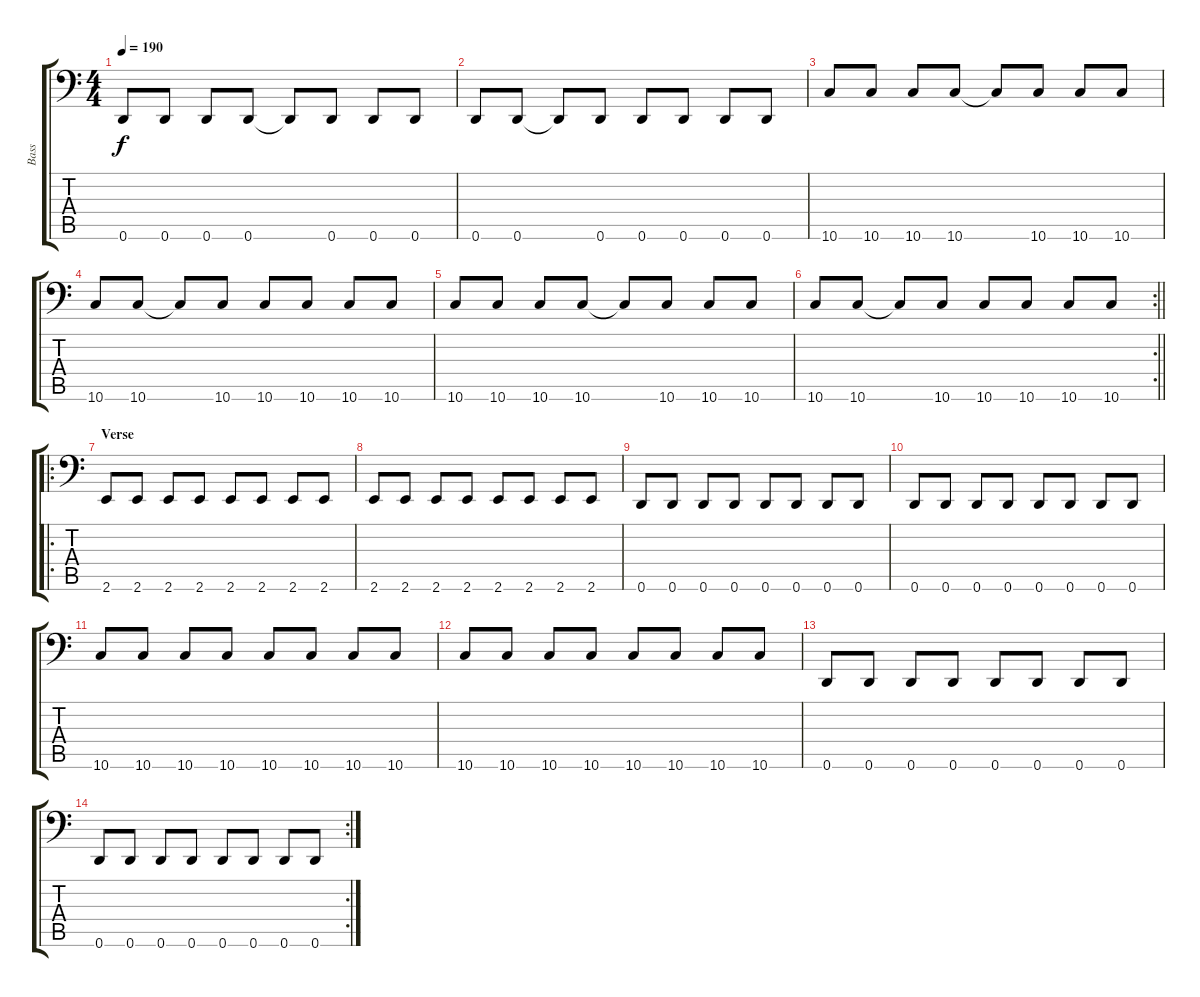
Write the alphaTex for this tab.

\track ("Bass" "Bass") {instrument electricbasspick}
\staff {score tabs}
\tuning (E3 B2 G2 D2 A1 D1) {hide}
\ts (4 4)
\tempo 190
\clef f4
\ks c
0.6.8{dy f} 0.6.8 0.6.8 0.6.8 0.6{t}.8 0.6.8 0.6.8 0.6.8 |
0.6.8 0.6.8 0.6{t}.8 0.6.8 0.6.8 0.6.8 0.6.8 0.6.8 |
10.6.8 10.6.8 10.6.8 10.6.8 10.6{t}.8 10.6.8 10.6.8 10.6.8 |
10.6.8 10.6.8 10.6{t}.8 10.6.8 10.6.8 10.6.8 10.6.8 10.6.8 |
10.6.8 10.6.8 10.6.8 10.6.8 10.6{t}.8 10.6.8 10.6.8 10.6.8 |
\rc 2
\barLineRight lightlight
10.6.8 10.6.8 10.6{t}.8 10.6.8 10.6.8 10.6.8 10.6.8 10.6.8 |
\ro
\section ("" "Verse")
2.6.8 2.6.8 2.6.8 2.6.8 2.6.8 2.6.8 2.6.8 2.6.8 |
2.6.8 2.6.8 2.6.8 2.6.8 2.6.8 2.6.8 2.6.8 2.6.8 |
0.6.8 0.6.8 0.6.8 0.6.8 0.6.8 0.6.8 0.6.8 0.6.8 |
0.6.8 0.6.8 0.6.8 0.6.8 0.6.8 0.6.8 0.6.8 0.6.8 |
10.6.8 10.6.8 10.6.8 10.6.8 10.6.8 10.6.8 10.6.8 10.6.8 |
10.6.8 10.6.8 10.6.8 10.6.8 10.6.8 10.6.8 10.6.8 10.6.8 |
0.6.8 0.6.8 0.6.8 0.6.8 0.6.8 0.6.8 0.6.8 0.6.8 |
\rc 2
0.6.8 0.6.8 0.6.8 0.6.8 0.6.8 0.6.8 0.6.8 0.6.8
